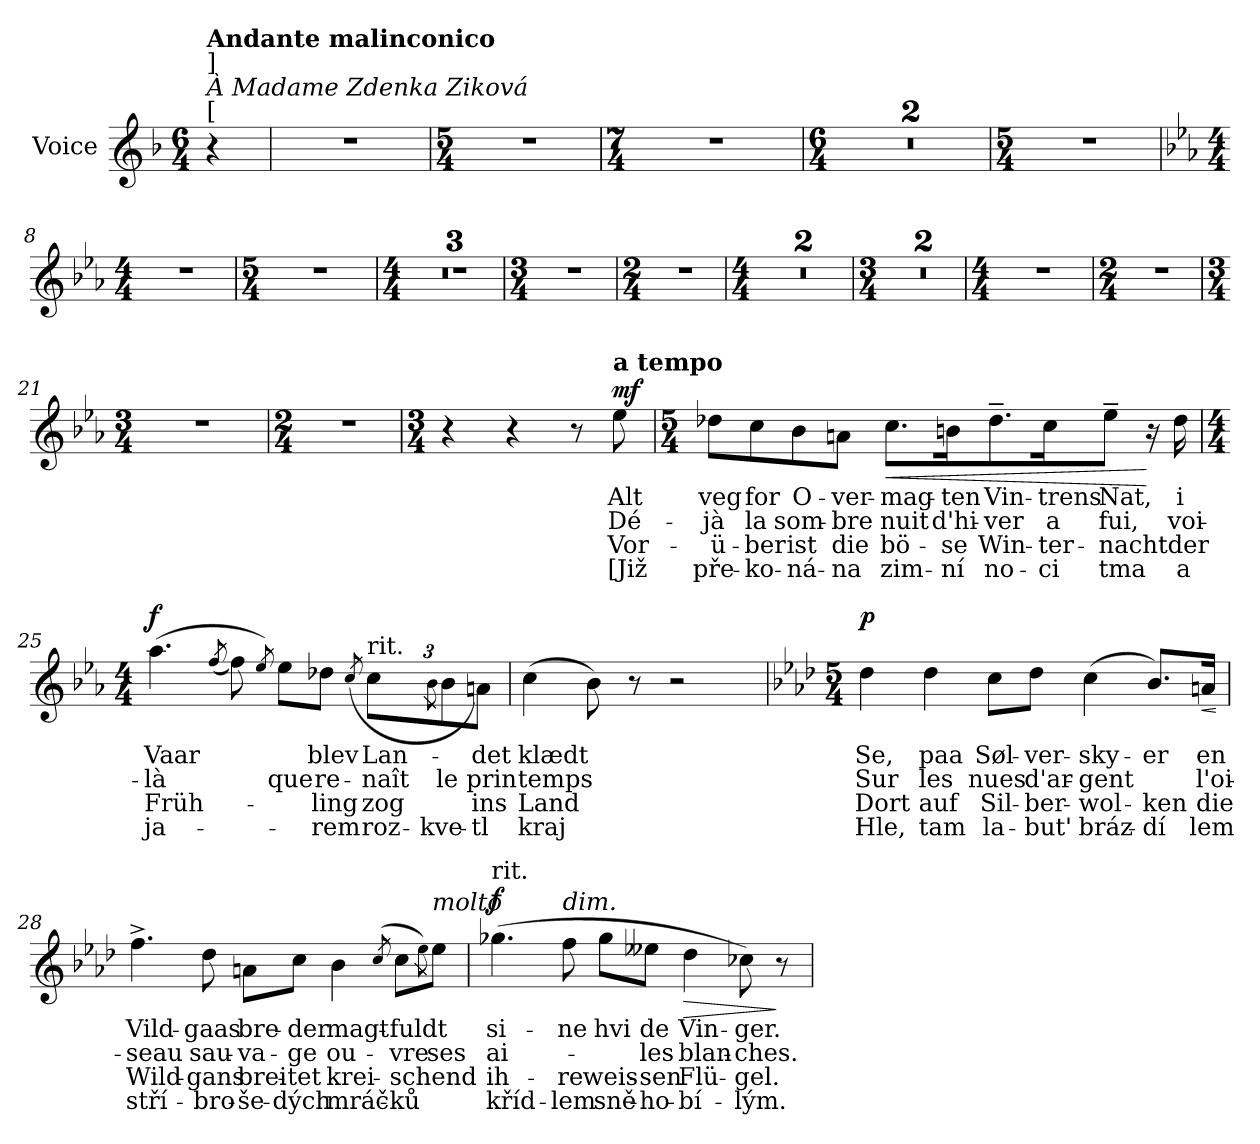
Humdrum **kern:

**kern	**text	**text	**text	**text	**dynam
*part1	*part1	*part1	*part1	*part1	*part1
*staff1	*staff1	*staff1	*staff1	*staff1	*staff1
*I"Voice	*	*	*	*	*
*I'Vo.	*	*	*	*	*
*clefG2	*	*	*	*	*
*k[b-]	*	*	*	*	*
*M6/4	*	*	*	*	*
*MM72	*	*	*	*	*
=1	=1	=1	=1	=1	=1
!LO:TX:a:t=[	!	!	!	!	!
!LO:TX:a:i:t=À Madame Zdenka Ziková	!	!	!	!	!
!LO:TX:a:t=]	!	!	!	!	!
!LO:TX:a:B:t=Andante malinconico	!	!	!	!	!
4r	.	.	.	.	.
=2	=2	=2	=2	=2	=2
1.r	.	.	.	.	.
=3	=3	=3	=3	=3	=3
*M5/4	*	*	*	*	*
4%5r	.	.	.	.	.
=4	=4	=4	=4	=4	=4
*M7/4	*	*	*	*	*
1..r	.	.	.	.	.
=5	=5	=5	=5	=5	=5
*M6/4	*	*	*	*	*
1.r	.	.	.	.	.
=6	=6	=6	=6	=6	=6
1.r	.	.	.	.	.
=7	=7	=7	=7	=7	=7
*M5/4	*	*	*	*	*
4%5r	.	.	.	.	.
=8	=8	=8	=8	=8	=8
*k[b-e-a-]	*	*	*	*	*
*M4/4	*	*	*	*	*
1r	.	.	.	.	.
!!LO:LB:g=z
=9	=9	=9	=9	=9	=9
*M5/4	*	*	*	*	*
4%5r	.	.	.	.	.
=10	=10	=10	=10	=10	=10
*M4/4	*	*	*	*	*
1r	.	.	.	.	.
=11	=11	=11	=11	=11	=11
1r	.	.	.	.	.
=12	=12	=12	=12	=12	=12
1r	.	.	.	.	.
=13	=13	=13	=13	=13	=13
*M3/4	*	*	*	*	*
2.r	.	.	.	.	.
=14	=14	=14	=14	=14	=14
*M2/4	*	*	*	*	*
2r	.	.	.	.	.
=15	=15	=15	=15	=15	=15
*M4/4	*	*	*	*	*
1r	.	.	.	.	.
=16	=16	=16	=16	=16	=16
1r	.	.	.	.	.
=17	=17	=17	=17	=17	=17
*M3/4	*	*	*	*	*
2.r	.	.	.	.	.
=18	=18	=18	=18	=18	=18
2.r	.	.	.	.	.
!!LO:LB:g=z
=19	=19	=19	=19	=19	=19
*M4/4	*	*	*	*	*
1r	.	.	.	.	.
=20	=20	=20	=20	=20	=20
*M2/4	*	*	*	*	*
2r	.	.	.	.	.
=21	=21	=21	=21	=21	=21
*M3/4	*	*	*	*	*
2.r	.	.	.	.	.
=22	=22	=22	=22	=22	=22
*M2/4	*	*	*	*	*
2r	.	.	.	.	.
=23	=23	=23	=23	=23	=23
*M3/4	*	*	*	*	*
4r	.	.	.	.	.
4r	.	.	.	.	.
8r	.	.	.	.	.
!LO:TX:a:B:t=a tempo	!	!	!	!	!
!	!LO:LY:b	!LO:LY:b	!LO:LY:b	!LO:LY:b	!LO:DY:a
8ee-\	Alt	Dé-	Vor-	[Již	mf
!!LO:LB:g=z
=24	=24	=24	=24	=24	=24
*M5/4	*	*	*	*	*
!	!LO:LY:b	!LO:LY:b	!LO:LY:b	!LO:LY:b	!
8dd-X\L	veg	-jà	-ü-	pře-	.
!	!LO:LY:b	!LO:LY:b	!LO:LY:b	!LO:LY:b	!
8cc\	for	la	-ber	-ko-	.
!	!LO:LY:b	!LO:LY:b	!LO:LY:b	!LO:LY:b	!
8b-\	O-	som-	ist	-ná-	.
!	!LO:LY:b	!LO:LY:b	!LO:LY:b	!LO:LY:b	!
8an\J	-ver-	-bre	die	-na	.
!	!LO:LY:b	!LO:LY:b	!LO:LY:b	!LO:LY:b	!LO:HP:b
8.cc\L	-mag-	nuit	bö-	zim-	<
!	!LO:LY:b	!LO:LY:b	!LO:LY:b	!LO:LY:b	!
16bn\k	-ten	d'hi-	-se	-ní	.
!	!LO:LY:b	!LO:LY:b	!LO:LY:b	!LO:LY:b	!
8.dd-~\	Vin-	-ver	Win-	no-	.
!	!LO:LY:b	!LO:LY:b	!LO:LY:b	!LO:LY:b	!
16cc\k	-trens	a	-ter-	-ci	.
!	!LO:LY:b	!LO:LY:b	!LO:LY:b	!LO:LY:b	!
8ee-~\J	Nat,	fui,	-nacht	tma	.
16r	.	.	.	.	[
!	!LO:LY:b	!LO:LY:b	!LO:LY:b	!LO:LY:b	!
16dd-\	i	voi-	der	a	.
=25	=25	=25	=25	=25	=25
*M4/4	*	*	*	*	*
!	!LO:LY:b	!LO:LY:b	!LO:LY:b	!LO:LY:b	!LO:DY:a
(4.aa-\	Vaar	-là	Früh-	ja-	f
(8qff/	.	.	.	.	.
8ff\)	.	.	.	.	.
8qee-/)	.	.	.	.	.
!	!	!LO:LY:b	!	!	!
8ee-\L	.	que	.	.	.
!	!LO:LY:b	!LO:LY:b	!LO:LY:b	!LO:LY:b	!
8dd-X\J	blev	re-	-ling	-rem	.
(8qcc/	.	.	.	.	.
!LO:TX:a:t=rit.	!	!	!	!	!
!	!LO:LY:b	!LO:LY:b	!LO:LY:b	!LO:LY:b	!
12cc\L	Lan-	-naît	zog	roz-	.
8qb-\	.	.	.	.	.
!	!	!LO:LY:b	!	!LO:LY:b	!
12b-\	.	le	.	-kve-	.
!	!LO:LY:b	!LO:LY:b	!LO:LY:b	!LO:LY:b	!
12an\J)	-det	prin	ins	-tl	.
!!LO:LB:g=z
=26	=26	=26	=26	=26	=26
!	!LO:LY:b	!LO:LY:b	!LO:LY:b	!LO:LY:b	!
(4cc\	klædt	temps	Land	kraj	.
8b-\)	.	.	.	.	.
8r	.	.	.	.	.
2r	.	.	.	.	.
=27	=27	=27	=27	=27	=27
*k[b-e-a-d-]	*	*	*	*	*
*M5/4	*	*	*	*	*
!	!LO:LY:b	!LO:LY:b	!LO:LY:b	!LO:LY:b	!LO:DY:a
4dd-\	Se,	Sur	Dort	Hle,	p
!	!LO:LY:b	!LO:LY:b	!LO:LY:b	!LO:LY:b	!
4dd-\	paa	les	auf	tam	.
!	!LO:LY:b	!LO:LY:b	!LO:LY:b	!LO:LY:b	!
8cc\L	Søl-	nues	Sil-	la-	.
!	!LO:LY:b	!LO:LY:b	!LO:LY:b	!LO:LY:b	!
8dd-\J	-ver-	d'ar-	-ber-	-but'	.
!	!LO:LY:b	!LO:LY:b	!LO:LY:b	!LO:LY:b	!
(4cc\	-sky-	-gent	-wol-	bráz-	.
!	!LO:LY:b	!	!LO:LY:b	!LO:LY:b	!
8.b-/L)	-er	.	-ken	-dí	.
!	!LO:LY:b	!LO:LY:b	!LO:LY:b	!LO:LY:b	!LO:HP:b
16an/Jk	en	l'oi-	die	lem	<
.	.	.	.	.	[
=28	=28	=28	=28	=28	=28
!	!LO:LY:b	!LO:LY:b	!LO:LY:b	!LO:LY:b	!
4.ff^\	Vild-	-seau	Wild-	stří-	.
!	!LO:LY:b	!LO:LY:b	!LO:LY:b	!LO:LY:b	!
8dd-\	-gaas	sau-	-gans	-bro-	.
!	!LO:LY:b	!LO:LY:b	!LO:LY:b	!LO:LY:b	!
8an\L	bre-	-va-	brei-	-še-	.
!	!LO:LY:b	!LO:LY:b	!LO:LY:b	!LO:LY:b	!
8cc\J	-der	-ge	-tet	-dých	.
!	!LO:LY:b	!LO:LY:b	!LO:LY:b	!LO:LY:b	!
4b-\	magt-	ou-	krei-	mráč-	.
(8qcc/	.	.	.	.	.
!	!LO:LY:b	!LO:LY:b	!LO:LY:b	!LO:LY:b	!
8cc\L	-fuldt	-vre	-schend	-ků	.
8qee-\)	.	.	.	.	.
!LO:TX:a:i:t=molto	!	!	!	!	!
!	!	!LO:LY:b	!	!	!
8ee-\J	.	ses	.	.	.
!!LO:LB:g=z
=29	=29	=29	=29	=29	=29
!LO:TX:a:t=rit.	!	!	!	!	!
!	!LO:LY:b	!LO:LY:b	!LO:LY:b	!LO:LY:b	!LO:DY:a
(4.gg-X\	si-	ai-	ih-	kříd-	f
!LO:TX:a:i:t=dim.	!	!	!	!	!
!	!LO:LY:b	!	!LO:LY:b	!LO:LY:b	!
8ff\	-ne	.	-re	-lem	.
!	!LO:LY:b	!	!LO:LY:b	!LO:LY:b	!
8gg-\L	hvi	.	weis-	sně-	.
!	!LO:LY:b	!LO:LY:b	!LO:LY:b	!LO:LY:b	!
8ee--X\J	-de	-les	-sen	-ho-	.
!	!LO:LY:b	!LO:LY:b	!LO:LY:b	!LO:LY:b	!LO:HP:b
4dd-\	Vin-	blan-	Flü-	-bí-	>
!	!LO:LY:b	!LO:LY:b	!LO:LY:b	!LO:LY:b	!
8cc-X\)	-ger.	-ches.	-gel.	-lým.	.
8r	.	.	.	.	]
=	=	=	=	=	=
*-	*-	*-	*-	*-	*-
